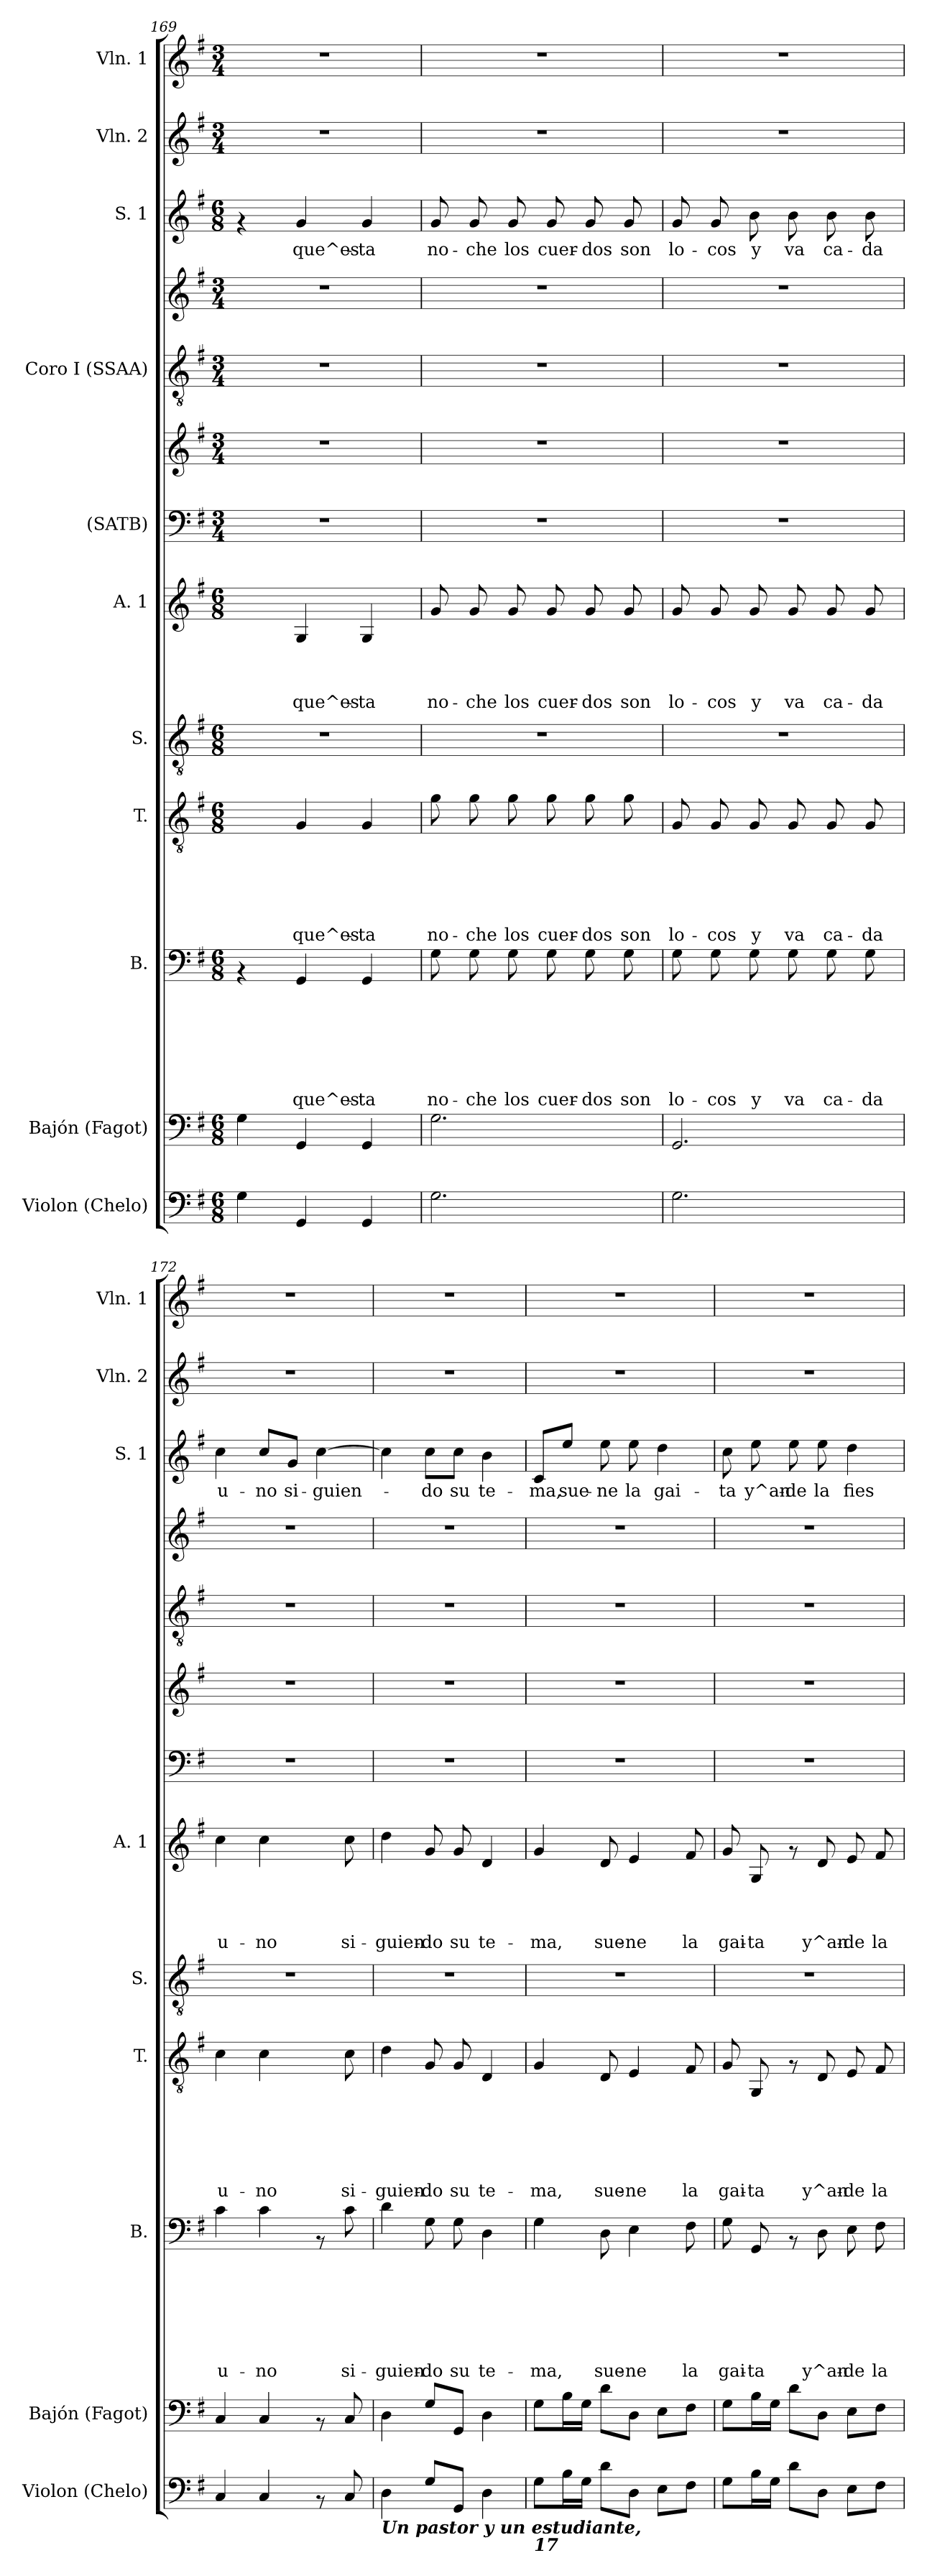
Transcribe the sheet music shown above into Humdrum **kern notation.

**kern	**kern	**kern	**text	**text	**text	**text	**text	**text	**text	**kern	**text	**text	**text	**text	**text	**text	**kern	**kern	**text	**text	**text	**text	**kern	**kern	**kern	**kern	**kern	**text	**kern	**kern
*part11	*part10	*part9	*part9	*part9	*part9	*part9	*part9	*part9	*part9	*part8	*part8	*part8	*part8	*part8	*part8	*part8	*part7	*part6	*part6	*part6	*part6	*part6	*part5	*part5	*part4	*part4	*part3	*part3	*part2	*part1
*staff13	*staff12	*staff11	*staff11	*staff11	*staff11	*staff11	*staff11	*staff11	*staff11	*staff10	*staff10	*staff10	*staff10	*staff10	*staff10	*staff10	*staff9	*staff8	*staff8	*staff8	*staff8	*staff8	*staff7	*staff6	*staff5	*staff4	*staff3	*staff3	*staff2	*staff1
*I"Violon (Chelo)	*I"Bajón (Fagot)	*I"B.	*	*	*	*	*	*	*	*I"T.	*	*	*	*	*	*	*I"S.	*I"A. 1	*	*	*	*	*I"(SATB)	*	*I"Coro I (SSAA)	*	*I"S. 1	*	*I"Vln. 2	*I"Vln. 1
*I'Violon (Chelo)	*I'Bajón (Fagot)	*I'B.	*	*	*	*	*	*	*	*I'T.	*	*	*	*	*	*	*I'S.	*I'A. 1	*	*	*	*	*	*	*	*	*I'S. 1	*	*I'Vln. 2	*I'Vln. 1
*clefF4	*clefF4	*clefF4	*	*	*	*	*	*	*	*clefGv2	*	*	*	*	*	*	*clefGv2	*clefG2	*	*	*	*	*clefF4	*clefG2	*clefGv2	*clefG2	*clefG2	*	*clefG2	*clefG2
*k[f#]	*k[f#]	*k[f#]	*	*	*	*	*	*	*	*k[f#]	*	*	*	*	*	*	*k[f#]	*k[f#]	*	*	*	*	*k[f#]	*k[f#]	*k[f#]	*k[f#]	*k[f#]	*	*k[f#]	*k[f#]
*G:	*G:	*G:	*	*	*	*	*	*	*	*G:	*	*	*	*	*	*	*G:	*G:	*	*	*	*	*G:	*G:	*G:	*G:	*G:	*	*G:	*G:
*M6/8	*M6/8	*M6/8	*	*	*	*	*	*	*	*M6/8	*	*	*	*	*	*	*M6/8	*M6/8	*	*	*	*	*M3/4	*M3/4	*M3/4	*M3/4	*M6/8	*	*M3/4	*M3/4
=169	=169	=169	=169	=169	=169	=169	=169	=169	=169	=169	=169	=169	=169	=169	=169	=169	=169	=169	=169	=169	=169	=169	=169	=169	=169	=169	=169	=169	=169	=169
4G\	4G\	4rAA	.	.	.	.	.	.	.	4ryy	.	.	.	.	.	.	2.r	4ryy	.	.	.	.	2.r	2.r	2.r	2.r	4rf	.	2.r	2.r
!	!	!	!	!	!	!	!	!	!LO:LY:b	!	!	!	!	!	!	!LO:LY:b	!	!	!	!	!	!LO:LY:b	!	!	!	!	!	!LO:LY:b	!	!
4GG/	4GG/	4GG/	.	.	.	.	.	.	que^es-	4G/	.	.	.	.	.	que^es-	.	4G/	.	.	.	que^es-	.	.	.	.	4g/	que^es-	.	.
!	!	!	!	!	!	!	!	!	!LO:LY:b	!	!	!	!	!	!	!LO:LY:b	!	!	!	!	!	!LO:LY:b	!	!	!	!	!	!LO:LY:b	!	!
4GG/	4GG/	4GG/	.	.	.	.	.	.	-ta	4G/	.	.	.	.	.	-ta	.	4G/	.	.	.	-ta	.	.	.	.	4g/	-ta	.	.
=170	=170	=170	=170	=170	=170	=170	=170	=170	=170	=170	=170	=170	=170	=170	=170	=170	=170	=170	=170	=170	=170	=170	=170	=170	=170	=170	=170	=170	=170	=170
!	!	!	!	!	!	!	!	!	!LO:LY:b	!	!	!	!	!	!	!LO:LY:b	!	!	!	!	!	!LO:LY:b	!	!	!	!	!	!LO:LY:b	!	!
2.G\	2.G\	8G\	.	.	.	.	.	.	no-	8g\	.	.	.	.	.	no-	2.r	8g/	.	.	.	no-	2.r	2.r	2.r	2.r	8g/	no-	2.r	2.r
!	!	!	!	!	!	!	!	!	!LO:LY:b	!	!	!	!	!	!	!LO:LY:b	!	!	!	!	!	!LO:LY:b	!	!	!	!	!	!LO:LY:b	!	!
.	.	8G\	.	.	.	.	.	.	-che	8g\	.	.	.	.	.	-che	.	8g/	.	.	.	-che	.	.	.	.	8g/	-che	.	.
!	!	!	!	!	!	!	!	!	!LO:LY:b	!	!	!	!	!	!	!LO:LY:b	!	!	!	!	!	!LO:LY:b	!	!	!	!	!	!LO:LY:b	!	!
.	.	8G\	.	.	.	.	.	.	los	8g\	.	.	.	.	.	los	.	8g/	.	.	.	los	.	.	.	.	8g/	los	.	.
!	!	!	!	!	!	!	!	!	!LO:LY:b	!	!	!	!	!	!	!LO:LY:b	!	!	!	!	!	!LO:LY:b	!	!	!	!	!	!LO:LY:b	!	!
.	.	8G\	.	.	.	.	.	.	cuer-	8g\	.	.	.	.	.	cuer-	.	8g/	.	.	.	cuer-	.	.	.	.	8g/	cuer-	.	.
!	!	!	!	!	!	!	!	!	!LO:LY:b	!	!	!	!	!	!	!LO:LY:b	!	!	!	!	!	!LO:LY:b	!	!	!	!	!	!LO:LY:b	!	!
.	.	8G\	.	.	.	.	.	.	-dos	8g\	.	.	.	.	.	-dos	.	8g/	.	.	.	-dos	.	.	.	.	8g/	-dos	.	.
!	!	!	!	!	!	!	!	!	!LO:LY:b	!	!	!	!	!	!	!LO:LY:b	!	!	!	!	!	!LO:LY:b	!	!	!	!	!	!LO:LY:b	!	!
.	.	8G\	.	.	.	.	.	.	son	8g\	.	.	.	.	.	son	.	8g/	.	.	.	son	.	.	.	.	8g/	son	.	.
!!LO:PB:g=z
=171	=171	=171	=171	=171	=171	=171	=171	=171	=171	=171	=171	=171	=171	=171	=171	=171	=171	=171	=171	=171	=171	=171	=171	=171	=171	=171	=171	=171	=171	=171
!	!	!	!	!	!	!	!	!	!LO:LY:b	!	!	!	!	!	!	!LO:LY:b	!	!	!	!	!	!LO:LY:b	!	!	!	!	!	!LO:LY:b	!	!
2.G\	2.GG/	8G\	.	.	.	.	.	.	lo-	8G/	.	.	.	.	.	lo-	2.r	8g/	.	.	.	lo-	2.r	2.r	2.r	2.r	8g/	lo-	2.r	2.r
!	!	!	!	!	!	!	!	!	!LO:LY:b	!	!	!	!	!	!	!LO:LY:b	!	!	!	!	!	!LO:LY:b	!	!	!	!	!	!LO:LY:b	!	!
.	.	8G\	.	.	.	.	.	.	-cos	8G/	.	.	.	.	.	-cos	.	8g/	.	.	.	-cos	.	.	.	.	8g/	-cos	.	.
!	!	!	!	!	!	!	!	!	!LO:LY:b	!	!	!	!	!	!	!LO:LY:b	!	!	!	!	!	!LO:LY:b	!	!	!	!	!	!LO:LY:b	!	!
.	.	8G\	.	.	.	.	.	.	y	8G/	.	.	.	.	.	y	.	8g/	.	.	.	y	.	.	.	.	8b\	y	.	.
!	!	!	!	!	!	!	!	!	!LO:LY:b	!	!	!	!	!	!	!LO:LY:b	!	!	!	!	!	!LO:LY:b	!	!	!	!	!	!LO:LY:b	!	!
.	.	8G\	.	.	.	.	.	.	va	8G/	.	.	.	.	.	va	.	8g/	.	.	.	va	.	.	.	.	8b\	va	.	.
!	!	!	!	!	!	!	!	!	!LO:LY:b	!	!	!	!	!	!	!LO:LY:b	!	!	!	!	!	!LO:LY:b	!	!	!	!	!	!LO:LY:b	!	!
.	.	8G\	.	.	.	.	.	.	ca-	8G/	.	.	.	.	.	ca-	.	8g/	.	.	.	ca-	.	.	.	.	8b\	ca-	.	.
!	!	!	!	!	!	!	!	!	!LO:LY:b	!	!	!	!	!	!	!LO:LY:b	!	!	!	!	!	!LO:LY:b	!	!	!	!	!	!LO:LY:b	!	!
.	.	8G\	.	.	.	.	.	.	-da	8G/	.	.	.	.	.	-da	.	8g/	.	.	.	-da	.	.	.	.	8b\	-da	.	.
=172	=172	=172	=172	=172	=172	=172	=172	=172	=172	=172	=172	=172	=172	=172	=172	=172	=172	=172	=172	=172	=172	=172	=172	=172	=172	=172	=172	=172	=172	=172
!	!	!	!	!	!	!	!	!	!LO:LY:b	!	!	!	!	!	!	!LO:LY:b	!	!	!	!	!	!LO:LY:b	!	!	!	!	!	!LO:LY:b	!	!
4C/	4C/	4c\	.	.	.	.	.	.	u-	4c\	.	.	.	.	.	u-	2.r	4cc\	.	.	.	u-	2.r	2.r	2.r	2.r	4cc\	u-	2.r	2.r
!	!	!	!	!	!	!	!	!	!LO:LY:b	!	!	!	!	!	!	!LO:LY:b	!	!	!	!	!	!LO:LY:b	!	!	!	!	!	!LO:LY:b	!	!
4C/	4C/	4c\	.	.	.	.	.	.	-no	4c\	.	.	.	.	.	-no	.	4cc\	.	.	.	-no	.	.	.	.	8cc/L	-no	.	.
!	!	!	!	!	!	!	!	!	!	!	!	!	!	!	!	!	!	!	!	!	!	!	!	!	!	!	!	!LO:LY:b	!	!
.	.	.	.	.	.	.	.	.	.	.	.	.	.	.	.	.	.	.	.	.	.	.	.	.	.	.	8g/J	si-	.	.
!	!	!	!	!	!	!	!	!	!	!	!	!	!	!	!	!	!	!	!	!	!	!	!	!	!	!	!	!LO:LY:b	!	!
8rAA	8rAA	8rAA	.	.	.	.	.	.	.	8ryy	.	.	.	.	.	.	.	8ryy	.	.	.	.	.	.	.	.	[>4cc\	-guien-	.	.
!	!	!	!	!	!	!	!	!	!LO:LY:b	!	!	!	!	!	!	!LO:LY:b	!	!	!	!	!	!LO:LY:b	!	!	!	!	!	!	!	!
8C/	8C/	8c\	.	.	.	.	.	.	si-	8c\	.	.	.	.	.	si-	.	8cc\	.	.	.	si-	.	.	.	.	.	.	.	.
=173	=173	=173	=173	=173	=173	=173	=173	=173	=173	=173	=173	=173	=173	=173	=173	=173	=173	=173	=173	=173	=173	=173	=173	=173	=173	=173	=173	=173	=173	=173
!LO:TX:b:Bi:t=Un pastor y un estudiante,	!	!	!	!	!	!	!	!	!	!	!	!	!	!	!	!	!	!	!	!	!	!	!	!	!	!	!	!	!	!
!	!	!	!	!	!	!	!	!	!LO:LY:b	!	!	!	!	!	!	!LO:LY:b	!	!	!	!	!	!LO:LY:b	!	!	!	!	!	!	!	!
4D\	4D\	4d\	.	.	.	.	.	.	-guien-	4d\	.	.	.	.	.	-guien-	2.r	4dd\	.	.	.	-guien-	2.r	2.r	2.r	2.r	4cc\]	.	2.r	2.r
!	!	!	!	!	!	!	!	!	!LO:LY:b	!	!	!	!	!	!	!LO:LY:b	!	!	!	!	!	!LO:LY:b	!	!	!	!	!	!LO:LY:b	!	!
8G/L	8G/L	8G\	.	.	.	.	.	.	-do	8G/	.	.	.	.	.	-do	.	8g/	.	.	.	-do	.	.	.	.	8cc\L	-do	.	.
!	!	!	!	!	!	!	!	!	!LO:LY:b	!	!	!	!	!	!	!LO:LY:b	!	!	!	!	!	!LO:LY:b	!	!	!	!	!	!LO:LY:b	!	!
8GG/J	8GG/J	8G\	.	.	.	.	.	.	su	8G/	.	.	.	.	.	su	.	8g/	.	.	.	su	.	.	.	.	8cc\J	su	.	.
!	!	!	!	!	!	!	!	!	!LO:LY:b	!	!	!	!	!	!	!LO:LY:b	!	!	!	!	!	!LO:LY:b	!	!	!	!	!	!LO:LY:b	!	!
4D\	4D\	4D\	.	.	.	.	.	.	te-	4D/	.	.	.	.	.	te-	.	4d/	.	.	.	te-	.	.	.	.	4b\	te-	.	.
=174	=174	=174	=174	=174	=174	=174	=174	=174	=174	=174	=174	=174	=174	=174	=174	=174	=174	=174	=174	=174	=174	=174	=174	=174	=174	=174	=174	=174	=174	=174
!LO:TX:b:Bi:t=17	!	!	!	!	!	!	!	!	!	!	!	!	!	!	!	!	!	!	!	!	!	!	!	!	!	!	!	!	!	!
!	!	!	!	!	!	!	!	!	!LO:LY:b	!	!	!	!	!	!	!LO:LY:b	!	!	!	!	!	!LO:LY:b	!	!	!	!	!	!LO:LY:b	!	!
8G\L	8G\L	4G\	.	.	.	.	.	.	-ma,	4G/	.	.	.	.	.	-ma,	2.r	4g/	.	.	.	-ma,	2.r	2.r	2.r	2.r	8c/L	-ma,	2.r	2.r
!	!	!	!	!	!	!	!	!	!	!	!	!	!	!	!	!	!	!	!	!	!	!	!	!	!	!	!	!LO:LY:b	!	!
16B\L	16B\L	.	.	.	.	.	.	.	.	.	.	.	.	.	.	.	.	.	.	.	.	.	.	.	.	.	8ee/J	sue-	.	.
16G\JJ	16G\JJ	.	.	.	.	.	.	.	.	.	.	.	.	.	.	.	.	.	.	.	.	.	.	.	.	.	.	.	.	.
!	!	!	!	!	!	!	!	!	!LO:LY:b	!	!	!	!	!	!	!LO:LY:b	!	!	!	!	!	!LO:LY:b	!	!	!	!	!	!LO:LY:b	!	!
8d\L	8d\L	8D\	.	.	.	.	.	.	sue-	8D/	.	.	.	.	.	sue-	.	8d/	.	.	.	sue-	.	.	.	.	8ee\	-ne	.	.
!	!	!	!	!	!	!	!	!	!LO:LY:b	!	!	!	!	!	!	!LO:LY:b	!	!	!	!	!	!LO:LY:b	!	!	!	!	!	!LO:LY:b	!	!
8D\J	8D\J	4E\	.	.	.	.	.	.	-ne	4E/	.	.	.	.	.	-ne	.	4e/	.	.	.	-ne	.	.	.	.	8ee\	la	.	.
!	!	!	!	!	!	!	!	!	!	!	!	!	!	!	!	!	!	!	!	!	!	!	!	!	!	!	!	!LO:LY:b	!	!
8E\L	8E\L	.	.	.	.	.	.	.	.	.	.	.	.	.	.	.	.	.	.	.	.	.	.	.	.	.	4dd\	gai-	.	.
!	!	!	!	!	!	!	!	!	!LO:LY:b	!	!	!	!	!	!	!LO:LY:b	!	!	!	!	!	!LO:LY:b	!	!	!	!	!	!	!	!
8F#\J	8F#\J	8F#\	.	.	.	.	.	.	la	8F#/	.	.	.	.	.	la	.	8f#/	.	.	.	la	.	.	.	.	.	.	.	.
!!LO:PB:g=z
=175	=175	=175	=175	=175	=175	=175	=175	=175	=175	=175	=175	=175	=175	=175	=175	=175	=175	=175	=175	=175	=175	=175	=175	=175	=175	=175	=175	=175	=175	=175
!	!	!	!	!	!	!	!	!	!LO:LY:b	!	!	!	!	!	!	!LO:LY:b	!	!	!	!	!	!LO:LY:b	!	!	!	!	!	!LO:LY:b	!	!
8G\L	8G\L	8G\	.	.	.	.	.	.	gai-	8G/	.	.	.	.	.	gai-	2.r	8g/	.	.	.	gai-	2.r	2.r	2.r	2.r	8cc\	-ta	2.r	2.r
!	!	!	!	!	!	!	!	!	!LO:LY:b	!	!	!	!	!	!	!LO:LY:b	!	!	!	!	!	!LO:LY:b	!	!	!	!	!	!LO:LY:b	!	!
16B\L	16B\L	8GG/	.	.	.	.	.	.	-ta	8GG/	.	.	.	.	.	-ta	.	8G/	.	.	.	-ta	.	.	.	.	8ee\	y^an-	.	.
16G\JJ	16G\JJ	.	.	.	.	.	.	.	.	.	.	.	.	.	.	.	.	.	.	.	.	.	.	.	.	.	.	.	.	.
!	!	!	!	!	!	!	!	!	!	!	!	!	!	!	!	!	!	!	!	!	!	!	!	!	!	!	!	!LO:LY:b	!	!
8d\L	8d\L	8rAA	.	.	.	.	.	.	.	8rF	.	.	.	.	.	.	.	8rf	.	.	.	.	.	.	.	.	8ee\	-de	.	.
!	!	!	!	!	!	!	!	!	!LO:LY:b	!	!	!	!	!	!	!LO:LY:b	!	!	!	!	!	!LO:LY:b	!	!	!	!	!	!LO:LY:b	!	!
8D\J	8D\J	8D\	.	.	.	.	.	.	y^an-	8D/	.	.	.	.	.	y^an-	.	8d/	.	.	.	y^an-	.	.	.	.	8ee\	la	.	.
!	!	!	!	!	!	!	!	!	!LO:LY:b	!	!	!	!	!	!	!LO:LY:b	!	!	!	!	!	!LO:LY:b	!	!	!	!	!	!LO:LY:b	!	!
8E\L	8E\L	8E\	.	.	.	.	.	.	-de	8E/	.	.	.	.	.	-de	.	8e/	.	.	.	-de	.	.	.	.	4dd\	fies-	.	.
!	!	!	!	!	!	!	!	!	!LO:LY:b	!	!	!	!	!	!	!LO:LY:b	!	!	!	!	!	!LO:LY:b	!	!	!	!	!	!	!	!
8F#\J	8F#\J	8F#\	.	.	.	.	.	.	la	8F#/	.	.	.	.	.	la	.	8f#/	.	.	.	la	.	.	.	.	.	.	.	.
=	=	=	=	=	=	=	=	=	=	=	=	=	=	=	=	=	=	=	=	=	=	=	=	=	=	=	=	=	=	=
*-	*-	*-	*-	*-	*-	*-	*-	*-	*-	*-	*-	*-	*-	*-	*-	*-	*-	*-	*-	*-	*-	*-	*-	*-	*-	*-	*-	*-	*-	*-
